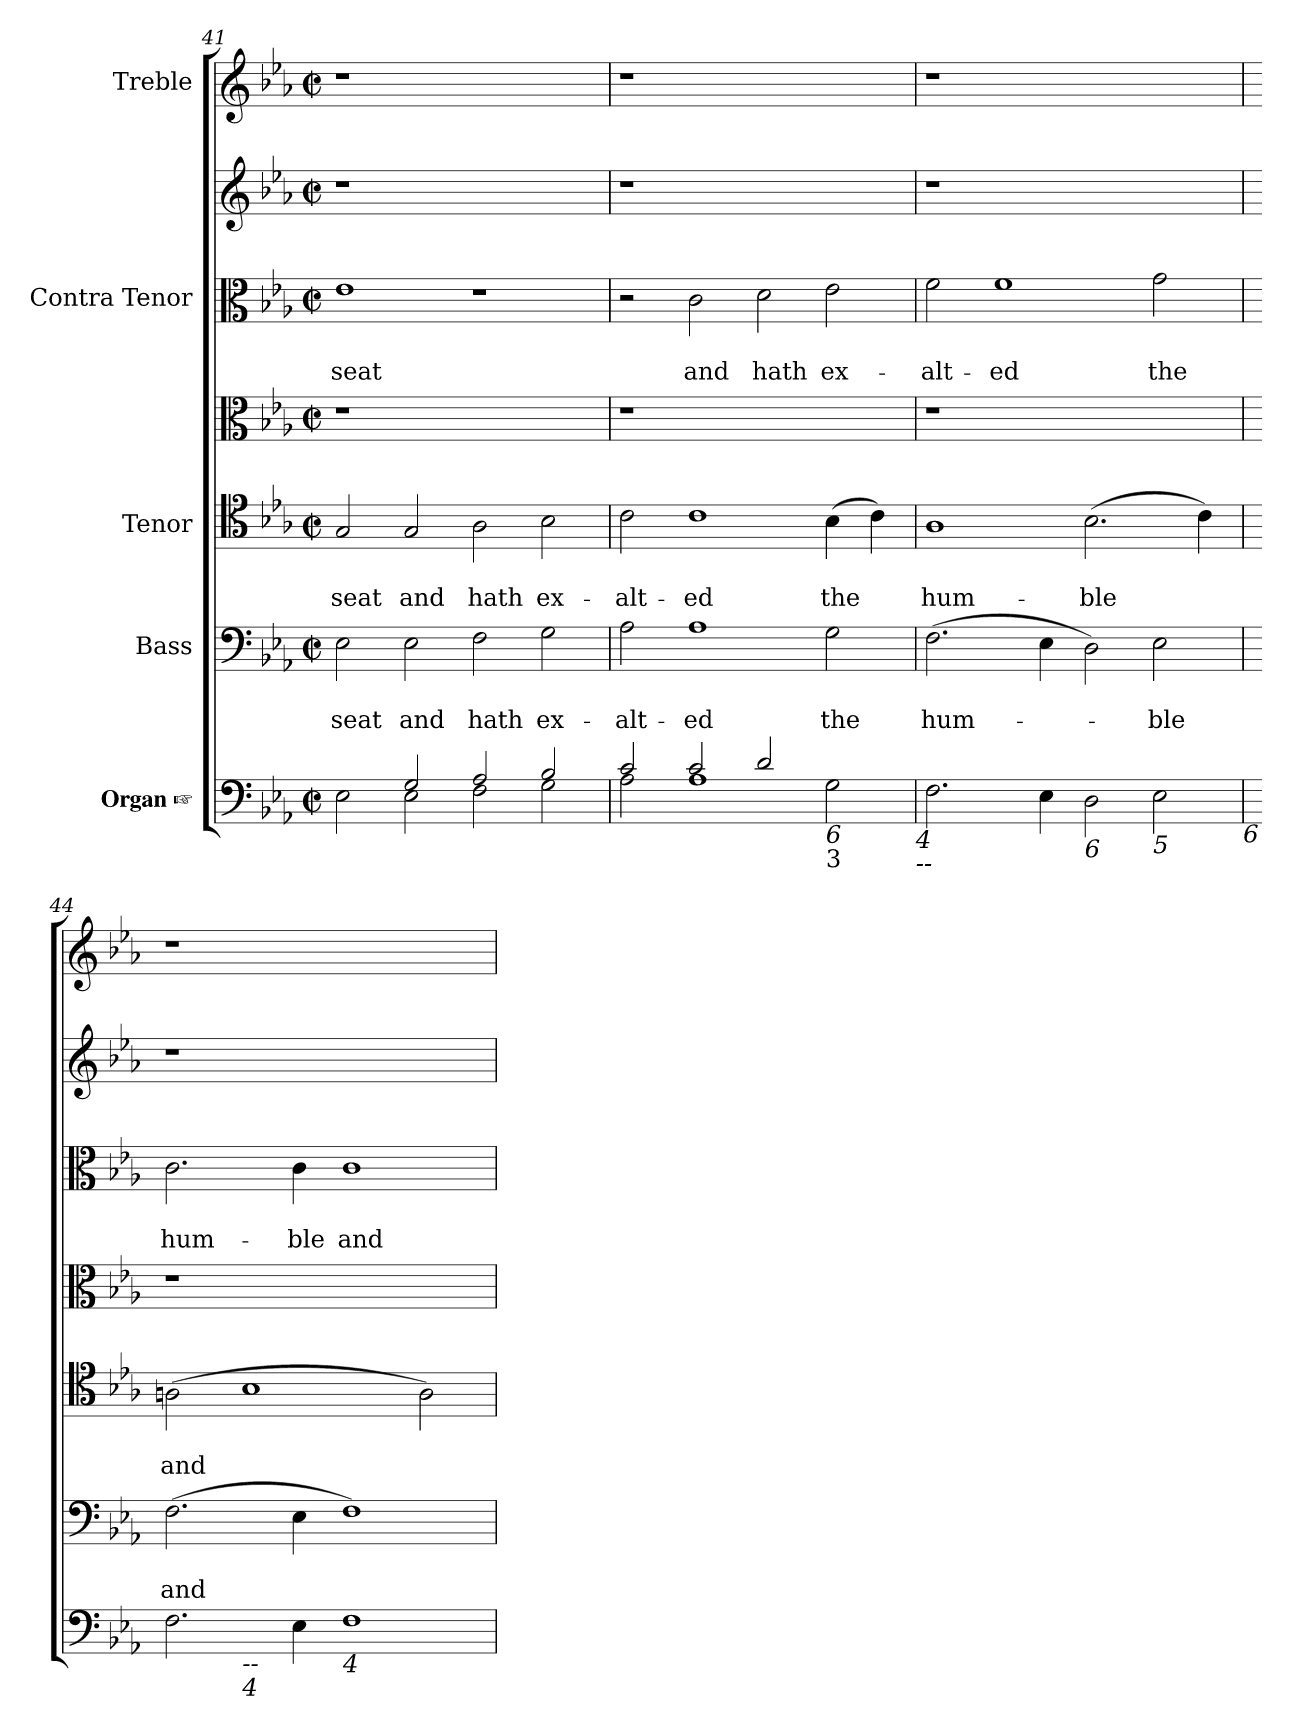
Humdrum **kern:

**kern	**kern	**text	**text	**kern	**text	**text	**kern	**kern	**text	**text	**kern	**kern
*part7	*part6	*part6	*part6	*part5	*part5	*part5	*part4	*part3	*part3	*part3	*part2	*part1
*staff7	*staff6	*staff6	*staff6	*staff5	*staff5	*staff5	*staff4	*staff3	*staff3	*staff3	*staff2	*staff1
*I"Organ     ☞	*I"Bass	*	*	*I"Tenor	*	*	*	*I"Contra Tenor	*	*	*	*I"Treble
*clefF4	*clefF4	*	*	*clefC4	*	*	*clefC3	*clefC3	*	*	*clefG2	*clefG2
*k[b-e-a-]	*k[b-e-a-]	*	*	*k[b-e-a-]	*	*	*k[b-e-a-]	*k[b-e-a-]	*	*	*k[b-e-a-]	*k[b-e-a-]
*c:	*c:	*	*	*c:	*	*	*c:	*c:	*	*	*c:	*c:
*M2/2	*M2/2	*	*	*M2/2	*	*	*M2/2	*M2/2	*	*	*M2/2	*M2/2
*met(c|)	*met(c|)	*	*	*met(c|)	*	*	*met(c|)	*met(c|)	*	*	*met(c|)	*met(c|)
=41	=41	=41	=41	=41	=41	=41	=41	=41	=41	=41	=41	=41
*^	*	*	*	*	*	*	*	*	*	*	*	*
!	!	!	!	!LO:LY:b	!	!	!LO:LY:b	!	!	!	!LO:LY:b	!	!
2ryy	2E-\	2E-\	.	seat	2G/	.	seat	1r	1e-	.	seat	1r	1r
!	!	!	!	!LO:LY:b	!	!	!LO:LY:b	!	!	!	!	!	!
2G/	2E-\	2E-\	.	and	2G/	.	and	.	.	.	.	.	.
!	!	!	!	!LO:LY:b	!	!	!LO:LY:b	!	!	!	!	!	!
2A-/	2F\	2F\	.	hath	2A-\	.	hath	1ryy	1r	.	.	1ryy	1ryy
!	!	!	!	!LO:LY:b	!	!	!LO:LY:b	!	!	!	!	!	!
2B-/	2G\	2G\	.	ex-	2B-\	.	ex-	.	.	.	.	.	.
=42	=42	=42	=42	=42	=42	=42	=42	=42	=42	=42	=42	=42	=42
!	!	!	!	!LO:LY:b	!	!	!LO:LY:b	!	!	!	!	!	!
2c/	2A-\	2A-\	.	-alt-	2c\	.	-alt-	1r	2r	.	.	1r	1r
!	!	!	!	!LO:LY:b	!	!	!LO:LY:b	!	!	!	!LO:LY:b	!	!
2c/	1A-	1A-	.	-ed	1c	.	-ed	.	2c\	.	and	.	.
!	!	!	!	!	!	!	!	!	!	!	!LO:LY:b	!	!
2d/	.	.	.	.	.	.	.	1ryy	2d\	.	hath	1ryy	1ryy
!LO:TX:b:i:t=6	!	!	!	!	!	!	!	!	!	!	!	!	!
!LO:TX:b:t=3	!	!	!	!	!	!	!	!	!	!	!	!	!
!	!	!	!	!LO:LY:b	!	!	!LO:LY:b	!	!	!	!LO:LY:b	!	!
2ryy	2G\	2G\	.	the	(>4B-\	.	the	.	2e-\	.	ex-	.	.
.	.	.	.	.	4c\)	.	.	.	.	.	.	.	.
*v	*v	*	*	*	*	*	*	*	*	*	*	*	*
!LO:TX:b:i:t=4	!	!	!	!	!	!	!	!	!	!	!	!
!LO:TX:b:i:t=--	!	!	!	!	!	!	!	!	!	!	!	!
!!LO:PB:g=z
=43	=43	=43	=43	=43	=43	=43	=43	=43	=43	=43	=43	=43
!	!	!	!LO:LY:b	!	!	!LO:LY:b	!	!	!	!LO:LY:b	!	!
2.F\	(>2.F\	.	hum-	1A-	.	hum-	1r	2f\	.	-alt-	1r	1r
!	!	!	!	!	!	!	!	!	!	!LO:LY:b	!	!
.	.	.	.	.	.	.	.	1f	.	-ed	.	.
4E-\	4E-\	.	.	.	.	.	.	.	.	.	.	.
!LO:TX:b:i:t=6	!	!	!	!	!	!	!	!	!	!	!	!
!	!	!	!	!	!	!LO:LY:b	!	!	!	!	!	!
2D\	2D\)	.	.	(>2.B-\	.	-ble	1ryy	.	.	.	1ryy	1ryy
!LO:TX:b:i:t=5	!	!	!	!	!	!	!	!	!	!	!	!
!	!	!	!LO:LY:b	!	!	!	!	!	!	!LO:LY:b	!	!
2E-\	2E-\	.	-ble	.	.	.	.	2g\	.	the	.	.
.	.	.	.	4c\)	.	.	.	.	.	.	.	.
!LO:TX:b:i:t=6	!	!	!	!	!	!	!	!	!	!	!	!
=44	=44	=44	=44	=44	=44	=44	=44	=44	=44	=44	=44	=44
!LO:TX:b:i:t=5	!	!	!	!	!	!	!	!	!	!	!	!
!	!	!	!LO:LY:b	!	!	!LO:LY:b	!	!	!	!LO:LY:b	!	!
*^	*	*	*	*	*	*	*	*	*	*	*	*
2.F\	2ryy	(>2.F\	.	and	(>2An\	.	and	1r	2.c\	.	hum-	1r	1r
!	!LO:TX:b:i:t=--	!	!	!	!	!	!	!	!	!	!	!	!
!	!LO:TX:b:i:t=4	!	!	!	!	!	!	!	!	!	!	!	!
.	1.ryy	.	.	.	1B-	.	.	.	.	.	.	.	.
!	!	!	!	!	!	!	!	!	!	!	!LO:LY:b	!	!
4E-\	.	4E-\	.	.	.	.	.	.	4c\	.	-ble	.	.
!LO:TX:b:i:t=4	!	!	!	!	!	!	!	!	!	!	!	!	!
!	!	!	!	!	!	!	!	!	!	!	!LO:LY:b	!	!
1F	.	1F)	.	.	.	.	.	1ryy	1c	.	and	1ryy	1ryy
.	.	.	.	.	2A\)	.	.	.	.	.	.	.	.
*v	*v	*	*	*	*	*	*	*	*	*	*	*	*
=	=	=	=	=	=	=	=	=	=	=	=	=
*-	*-	*-	*-	*-	*-	*-	*-	*-	*-	*-	*-	*-
